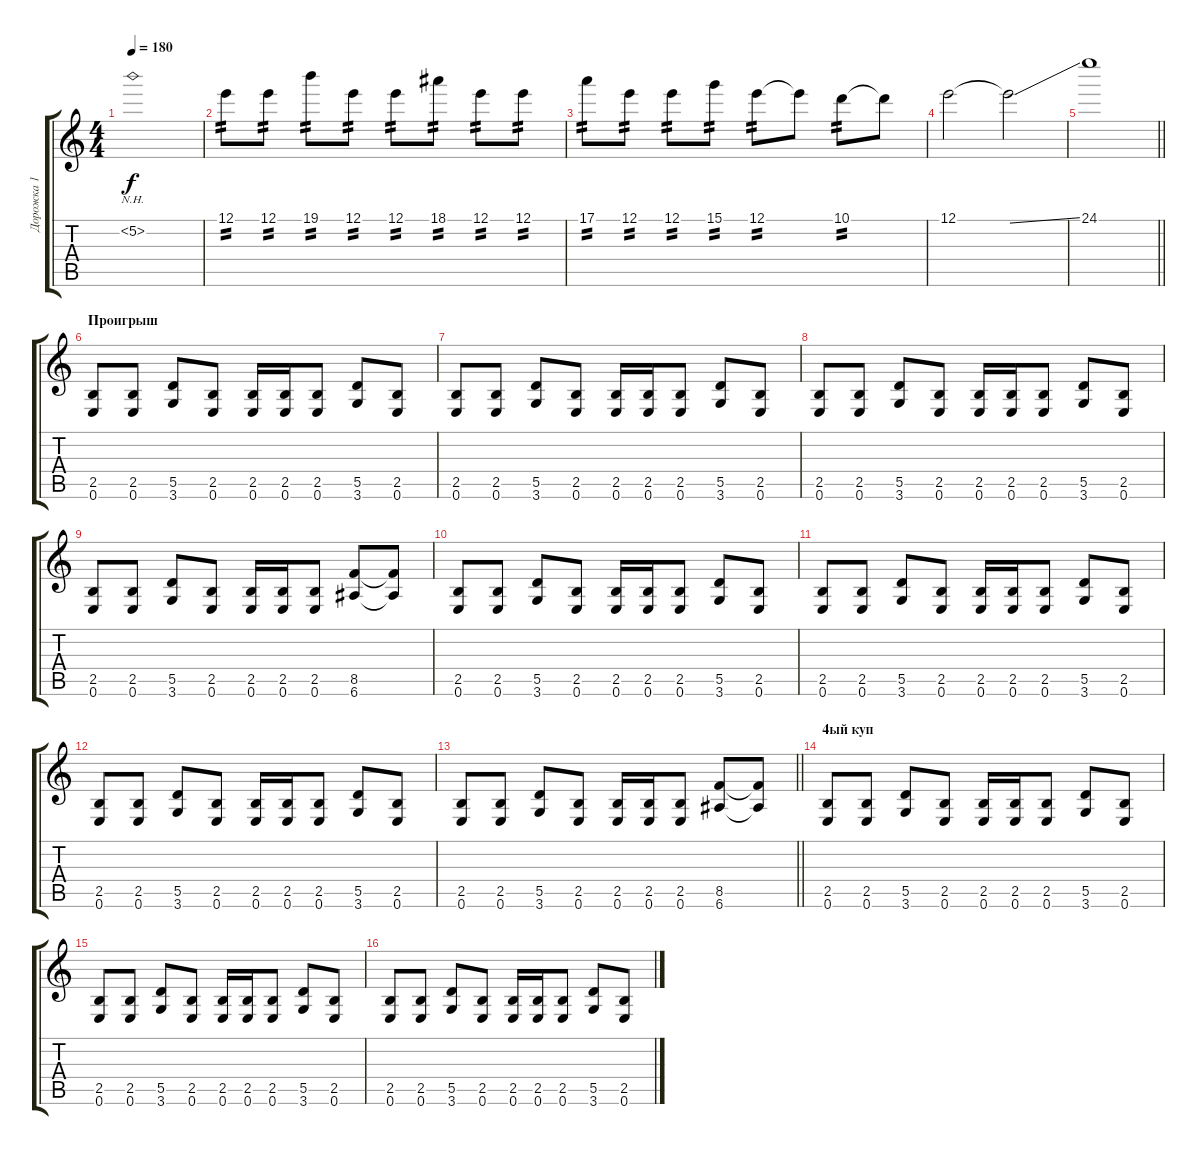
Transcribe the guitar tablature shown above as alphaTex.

\track ("Дорожка 1" "Дорожка 1") {instrument overdrivenguitar}
\staff {score tabs}
\tuning (E4 B3 G3 D3 A2 E2) {hide}
\ts (4 4)
\tempo 180
\clef g2
\ks c
5.2{nh}.1{dy f} |
12.1.8{tp 2} 12.1.8{tp 2} 19.1.8{tp 2} 12.1.8{tp 2} 12.1.8{tp 2} 18.1.8{tp 2} 12.1.8{tp 2} 12.1.8{tp 2} |
17.1.8{tp 2} 12.1.8{tp 2} 12.1.8{tp 2} 15.1.8{tp 2} 12.1.8{tp 2} 12.1{t}.8 10.1.8{tp 2} 10.1{t}.8 |
12.1.2 12.1{ss t}.2 |
\barLineRight lightlight
24.1.1 |
\section ("" "Проигрыш")
(2.5 0.6).8 (2.5 0.6).8 (5.5 3.6).8 (2.5 0.6).8 (2.5 0.6).16 (2.5 0.6).16 (2.5 0.6).8 (5.5 3.6).8 (2.5 0.6).8 |
(2.5 0.6).8 (2.5 0.6).8 (5.5 3.6).8 (2.5 0.6).8 (2.5 0.6).16 (2.5 0.6).16 (2.5 0.6).8 (5.5 3.6).8 (2.5 0.6).8 |
(2.5 0.6).8 (2.5 0.6).8 (5.5 3.6).8 (2.5 0.6).8 (2.5 0.6).16 (2.5 0.6).16 (2.5 0.6).8 (5.5 3.6).8 (2.5 0.6).8 |
(2.5 0.6).8 (2.5 0.6).8 (5.5 3.6).8 (2.5 0.6).8 (2.5 0.6).16 (2.5 0.6).16 (2.5 0.6).8 (8.5 6.6).8 (8.5{t} 6.6{t}).8 |
(2.5 0.6).8 (2.5 0.6).8 (5.5 3.6).8 (2.5 0.6).8 (2.5 0.6).16 (2.5 0.6).16 (2.5 0.6).8 (5.5 3.6).8 (2.5 0.6).8 |
(2.5 0.6).8 (2.5 0.6).8 (5.5 3.6).8 (2.5 0.6).8 (2.5 0.6).16 (2.5 0.6).16 (2.5 0.6).8 (5.5 3.6).8 (2.5 0.6).8 |
(2.5 0.6).8 (2.5 0.6).8 (5.5 3.6).8 (2.5 0.6).8 (2.5 0.6).16 (2.5 0.6).16 (2.5 0.6).8 (5.5 3.6).8 (2.5 0.6).8 |
\barLineRight lightlight
(2.5 0.6).8 (2.5 0.6).8 (5.5 3.6).8 (2.5 0.6).8 (2.5 0.6).16 (2.5 0.6).16 (2.5 0.6).8 (8.5 6.6).8 (8.5{t} 6.6{t}).8 |
\section ("" "4ый куп")
(2.5 0.6).8 (2.5 0.6).8 (5.5 3.6).8 (2.5 0.6).8 (2.5 0.6).16 (2.5 0.6).16 (2.5 0.6).8 (5.5 3.6).8 (2.5 0.6).8 |
(2.5 0.6).8 (2.5 0.6).8 (5.5 3.6).8 (2.5 0.6).8 (2.5 0.6).16 (2.5 0.6).16 (2.5 0.6).8 (5.5 3.6).8 (2.5 0.6).8 |
(2.5 0.6).8 (2.5 0.6).8 (5.5 3.6).8 (2.5 0.6).8 (2.5 0.6).16 (2.5 0.6).16 (2.5 0.6).8 (5.5 3.6).8 (2.5 0.6).8
